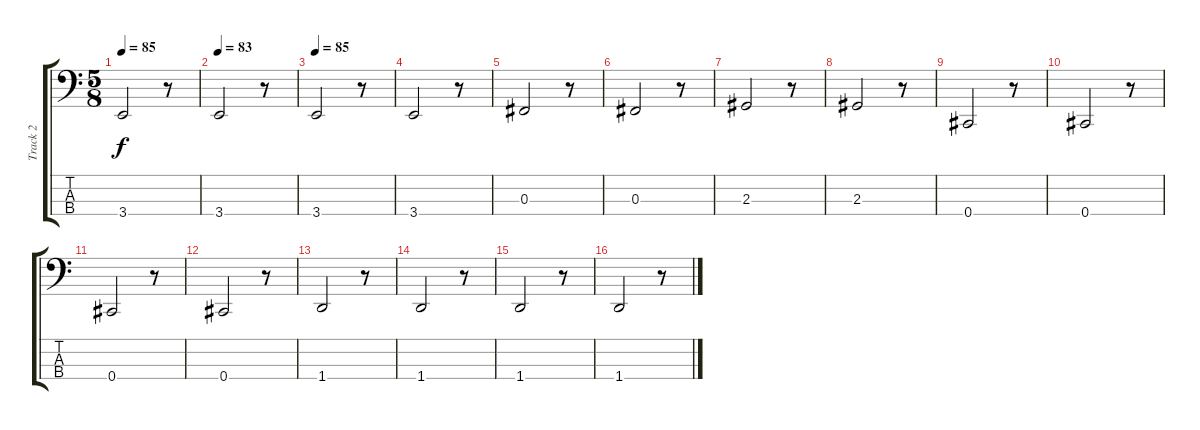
\track ("Track 2" "Track 2") {instrument electricbassfinger}
\staff {score tabs}
\tuning (E2 B1 Gb1 Db1) {hide}
\ts (5 8)
\tempo 85
\clef f4
\ks c
3.4.2{dy f} r.8 |
\tempo 83
3.4.2 r.8 |
\tempo 85
3.4.2 r.8 |
3.4.2 r.8 |
0.3.2 r.8 |
0.3.2 r.8 |
2.3.2 r.8 |
2.3.2 r.8 |
0.4.2 r.8 |
0.4.2 r.8 |
0.4.2 r.8 |
0.4.2 r.8 |
1.4.2 r.8 |
1.4.2 r.8 |
1.4.2 r.8 |
1.4.2 r.8
